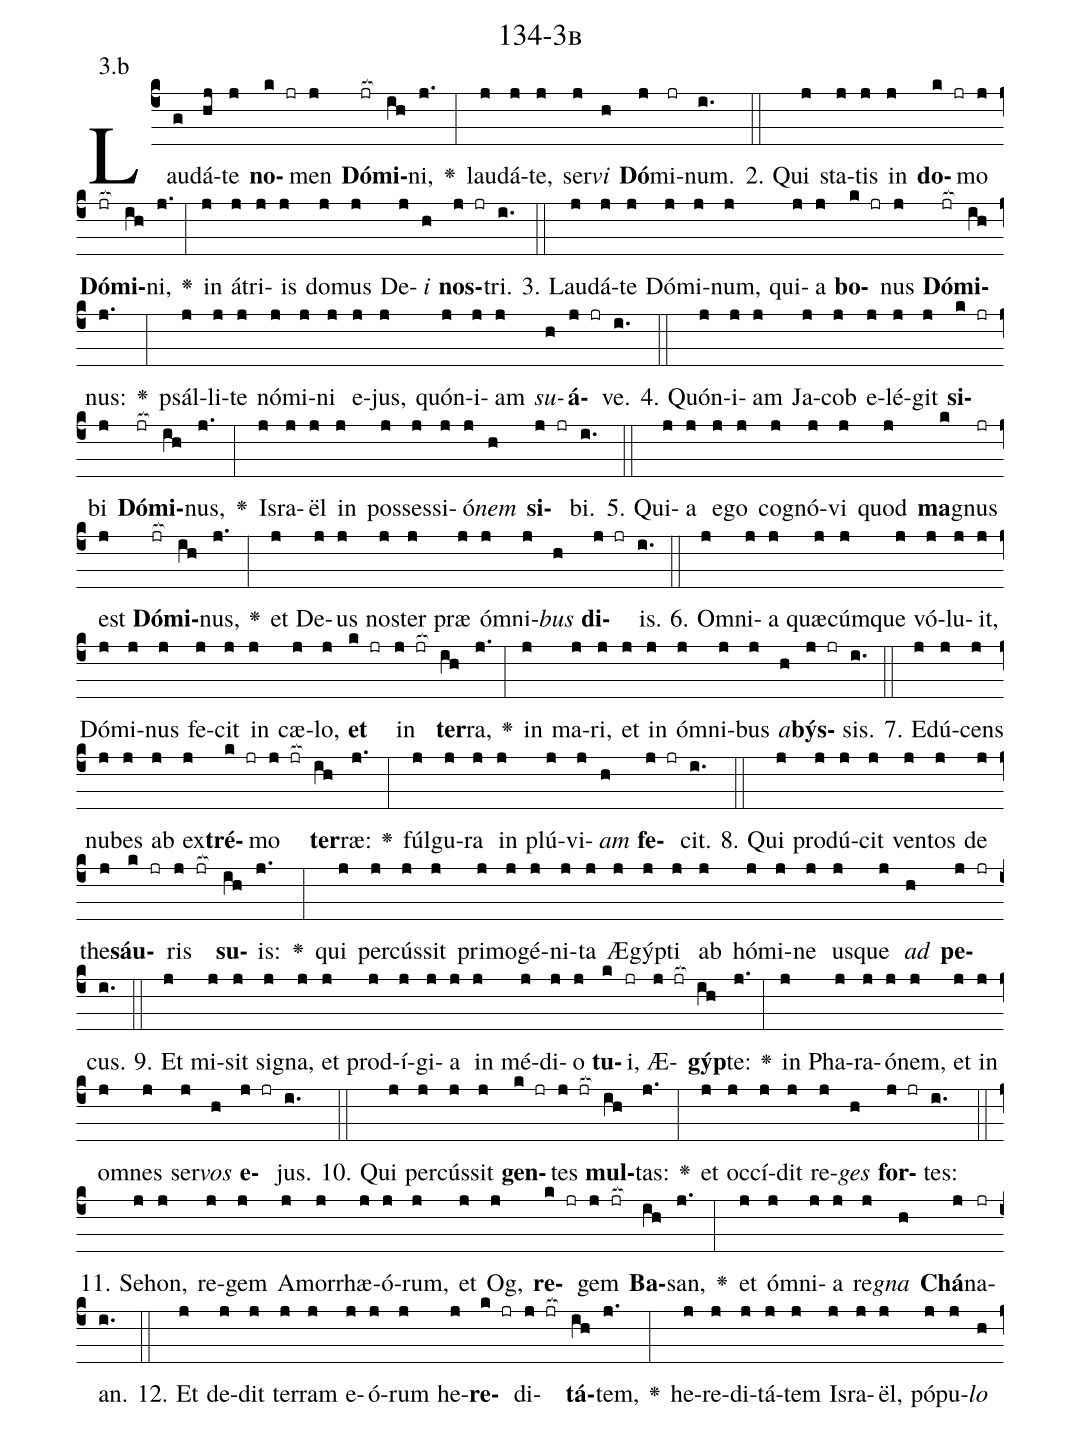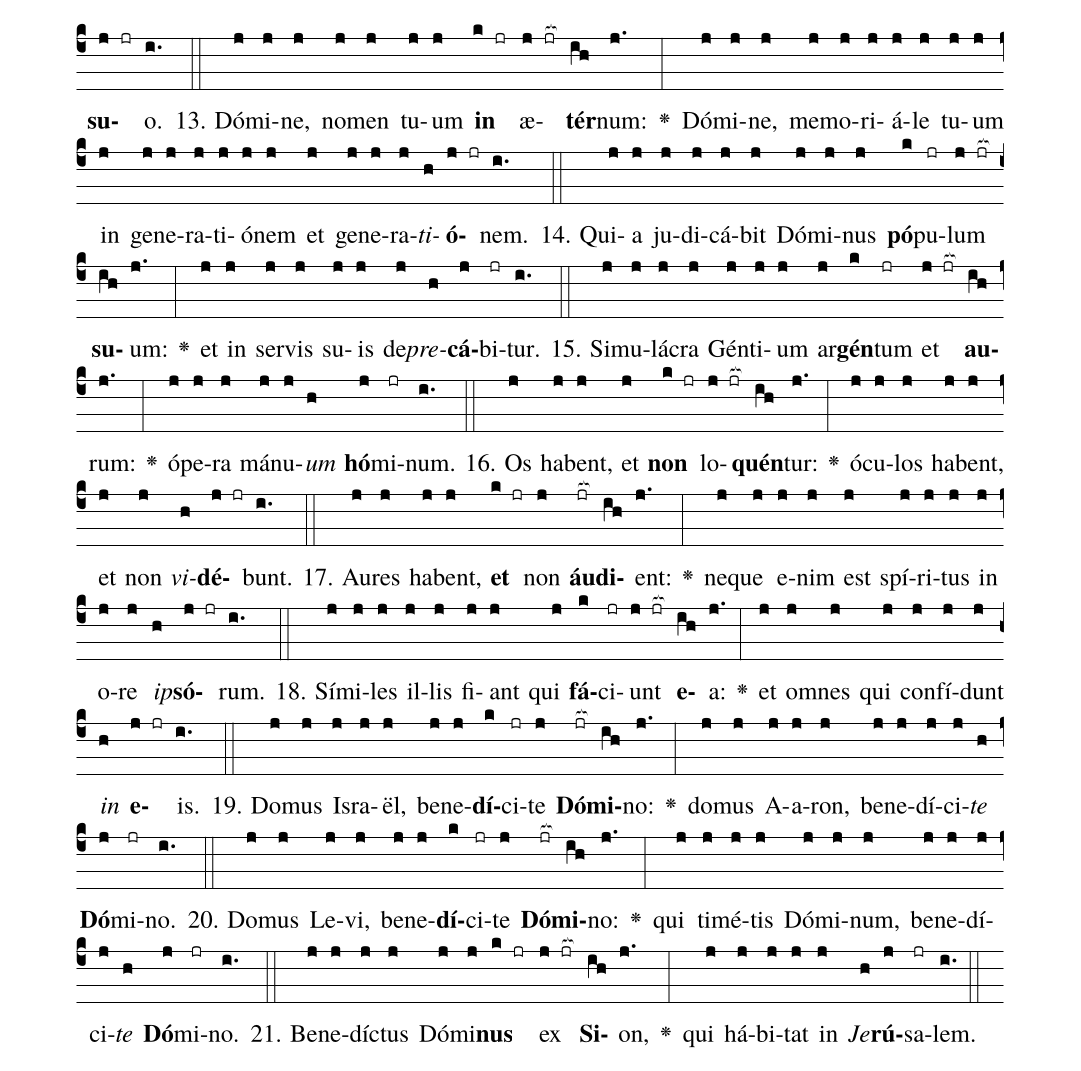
name: 134-3b;
annotation: 3.b;
%%
(c4)Lau(g)dá(hj)te(j) <b>no</b>(k jr)men(j) <b>Dó</b>(jr[ocb:1{])<b>mi</b>(ih[ocb:0}])ni,(j.) <v>\greheightstar</v>(:) lau(j)dá(j)te,(j) ser(j)<i>vi</i>(h) <b>Dó</b>(j)mi(jr)num.(i.) (::)
2. Qui(j) sta(j)tis(j) in(j) <b>do</b>(k jr)mo(j) <b>Dó</b>(jr[ocb:1{])<b>mi</b>(ih[ocb:0}])ni,(j.) <v>\greheightstar</v>(:) in(j) á(j)tri(j)is(j) do(j)mus(j) De(j)<i>i</i>(h) <b>nos</b>(j jr)tri.(i.) (::)
3. Lau(j)dá(j)te(j) Dó(j)mi(j)num,(j) qui(j)a(j) <b>bo</b>(k jr)nus(j) <b>Dó</b>(jr[ocb:1{])<b>mi</b>(ih[ocb:0}])nus:(j.) <v>\greheightstar</v>(:) psál(j)li(j)te(j) nó(j)mi(j)ni(j) e(j)jus,(j) quón(j)i(j)am(j) <i>su</i>(h)<b>á</b>(j jr)ve.(i.) (::)
4. Quón(j)i(j)am(j) Ja(j)cob(j) e(j)lé(j)git(j) <b>si</b>(k jr)bi(j) <b>Dó</b>(jr[ocb:1{])<b>mi</b>(ih[ocb:0}])nus,(j.) <v>\greheightstar</v>(:) Is(j)ra(j)ël(j) in(j) pos(j)ses(j)si(j)ó(j)<i>nem</i>(h) <b>si</b>(j jr)bi.(i.) (::)
5. Qui(j)a(j) e(j)go(j) co(j)gnó(j)vi(j) quod(j) <b>ma</b>(k)gnus(jr) est(j) <b>Dó</b>(jr[ocb:1{])<b>mi</b>(ih[ocb:0}])nus,(j.) <v>\greheightstar</v>(:) et(j) De(j)us(j) nos(j)ter(j) præ(j) óm(j)ni(j)<i>bus</i>(h) <b>di</b>(j jr)is.(i.) (::)
6. Om(j)ni(j)a(j) quæ(j)cúm(j)que(j) vó(j)lu(j)it,(j) Dó(j)mi(j)nus(j) fe(j)cit(j) in(j) cæ(j)lo,(j) <b>et</b>(k jr) in(j jr[ocb:1{]) <b>ter</b>(ih[ocb:0}])ra,(j.) <v>\greheightstar</v>(:) in(j) ma(j)ri,(j) et(j) in(j) óm(j)ni(j)bus(j) <i>a</i>(h)<b>býs</b>(j jr)sis.(i.) (::)
7. E(j)dú(j)cens(j) nu(j)bes(j) ab(j) ex(j)<b>tré</b>(k jr)mo(j jr[ocb:1{]) <b>ter</b>(ih[ocb:0}])ræ:(j.) <v>\greheightstar</v>(:) fúl(j)gu(j)ra(j) in(j) plú(j)vi(j)<i>am</i>(h) <b>fe</b>(j jr)cit.(i.) (::)
8. Qui(j) pro(j)dú(j)cit(j) ven(j)tos(j) de(j) the(j)<b>sáu</b>(k jr)ris(j jr[ocb:1{]) <b>su</b>(ih[ocb:0}])is:(j.) <v>\greheightstar</v>(:) qui(j) per(j)cús(j)sit(j) pri(j)mo(j)gé(j)ni(j)ta(j) Æ(j)gýp(j)ti(j) ab(j) hó(j)mi(j)ne(j) us(j)que(j) <i>ad</i>(h) <b>pe</b>(j jr)cus.(i.) (::)
9. Et(j) mi(j)sit(j) si(j)gna,(j) et(j) prod(j)í(j)gi(j)a(j) in(j) mé(j)di(j)o(j) <b>tu</b>(k)i,(jr) Æ(j jr[ocb:1{])<b>gýp</b>(ih[ocb:0}])te:(j.) <v>\greheightstar</v>(:) in(j) Pha(j)ra(j)ó(j)nem,(j) et(j) in(j) om(j)nes(j) ser(j)<i>vos</i>(h) <b>e</b>(j jr)jus.(i.) (::)
10. Qui(j) per(j)cús(j)sit(j) <b>gen</b>(k jr)tes(j jr[ocb:1{]) <b>mul</b>(ih[ocb:0}])tas:(j.) <v>\greheightstar</v>(:) et(j) oc(j)cí(j)dit(j) re(j)<i>ges</i>(h) <b>for</b>(j jr)tes:(i.) (::)
11. Se(j)hon,(j) re(j)gem(j) A(j)mor(j)rhæ(j)ó(j)rum,(j) et(j) Og,(j) <b>re</b>(k jr)gem(j jr[ocb:1{]) <b>Ba</b>(ih[ocb:0}])san,(j.) <v>\greheightstar</v>(:) et(j) óm(j)ni(j)a(j) re(j)<i>gna</i>(h) <b>Chá</b>(j)na(jr)an.(i.) (::)
12. Et(j) de(j)dit(j) ter(j)ram(j) e(j)ó(j)rum(j) he(j)<b>re</b>(k jr)di(j jr[ocb:1{])<b>tá</b>(ih[ocb:0}])tem,(j.) <v>\greheightstar</v>(:) he(j)re(j)di(j)tá(j)tem(j) Is(j)ra(j)ël,(j) pó(j)pu(j)<i>lo</i>(h) <b>su</b>(j jr)o.(i.) (::)
13. Dó(j)mi(j)ne,(j) no(j)men(j) tu(j)um(j) <b>in</b>(k jr) æ(j jr[ocb:1{])<b>tér</b>(ih[ocb:0}])num:(j.) <v>\greheightstar</v>(:) Dó(j)mi(j)ne,(j) me(j)mo(j)ri(j)á(j)le(j) tu(j)um(j) in(j) ge(j)ne(j)ra(j)ti(j)ó(j)nem(j) et(j) ge(j)ne(j)ra(j)<i>ti</i>(h)<b>ó</b>(j jr)nem.(i.) (::)
14. Qui(j)a(j) ju(j)di(j)cá(j)bit(j) Dó(j)mi(j)nus(j) <b>pó</b>(k)pu(jr)lum(j jr[ocb:1{]) <b>su</b>(ih[ocb:0}])um:(j.) <v>\greheightstar</v>(:) et(j) in(j) ser(j)vis(j) su(j)is(j) de(j)<i>pre</i>(h)<b>cá</b>(j)bi(jr)tur.(i.) (::)
15. Si(j)mu(j)lá(j)cra(j) Gén(j)ti(j)um(j) ar(j)<b>gén</b>(k)tum(jr) et(j jr[ocb:1{]) <b>au</b>(ih[ocb:0}])rum:(j.) <v>\greheightstar</v>(:) ó(j)pe(j)ra(j) má(j)nu(j)<i>um</i>(h) <b>hó</b>(j)mi(jr)num.(i.) (::)
16. Os(j) ha(j)bent,(j) et(j) <b>non</b>(k jr) lo(j jr[ocb:1{])<b>quén</b>(ih[ocb:0}])tur:(j.) <v>\greheightstar</v>(:) ó(j)cu(j)los(j) ha(j)bent,(j) et(j) non(j) <i>vi</i>(h)<b>dé</b>(j jr)bunt.(i.) (::)
17. Au(j)res(j) ha(j)bent,(j) <b>et</b>(k jr) non(j) <b>áu</b>(jr[ocb:1{])<b>di</b>(ih[ocb:0}])ent:(j.) <v>\greheightstar</v>(:) ne(j)que(j) e(j)nim(j) est(j) spí(j)ri(j)tus(j) in(j) o(j)re(j) <i>ip</i>(h)<b>só</b>(j jr)rum.(i.) (::)
18. Sí(j)mi(j)les(j) il(j)lis(j) fi(j)ant(j) qui(j) <b>fá</b>(k)ci(jr)unt(j jr[ocb:1{]) <b>e</b>(ih[ocb:0}])a:(j.) <v>\greheightstar</v>(:) et(j) om(j)nes(j) qui(j) con(j)fí(j)dunt(j) <i>in</i>(h) <b>e</b>(j jr)is.(i.) (::)
19. Do(j)mus(j) Is(j)ra(j)ël,(j) be(j)ne(j)<b>dí</b>(k)ci(jr)te(j) <b>Dó</b>(jr[ocb:1{])<b>mi</b>(ih[ocb:0}])no:(j.) <v>\greheightstar</v>(:) do(j)mus(j) A(j)a(j)ron,(j) be(j)ne(j)dí(j)ci(j)<i>te</i>(h) <b>Dó</b>(j)mi(jr)no.(i.) (::)
20. Do(j)mus(j) Le(j)vi,(j) be(j)ne(j)<b>dí</b>(k)ci(jr)te(j) <b>Dó</b>(jr[ocb:1{])<b>mi</b>(ih[ocb:0}])no:(j.) <v>\greheightstar</v>(:) qui(j) ti(j)mé(j)tis(j) Dó(j)mi(j)num,(j) be(j)ne(j)dí(j)ci(j)<i>te</i>(h) <b>Dó</b>(j)mi(jr)no.(i.) (::)
21. Be(j)ne(j)díc(j)tus(j) Dó(j)mi(j)<b>nus</b>(k jr) ex(j jr[ocb:1{]) <b>Si</b>(ih[ocb:0}])on,(j.) <v>\greheightstar</v>(:) qui(j) há(j)bi(j)tat(j) in(j) <i>Je</i>(h)<b>rú</b>(j)sa(jr)lem.(i.) (::)
